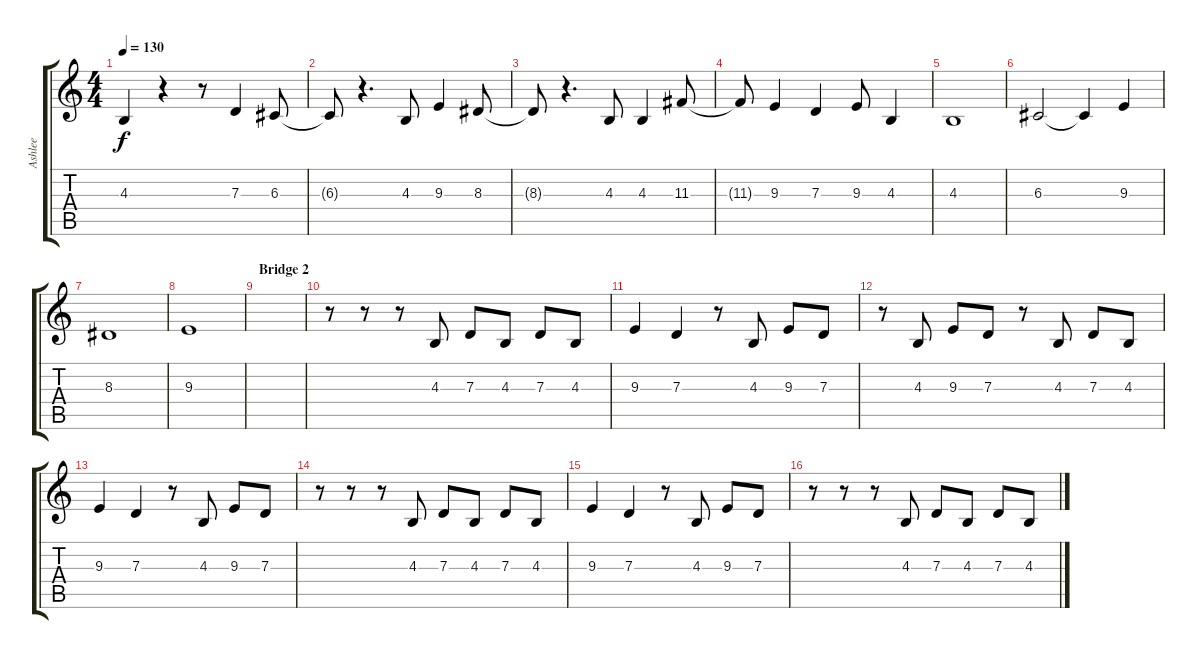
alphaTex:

\track ("Ashlee" "Ashlee") {instrument lead2sawtooth}
\staff {score tabs}
\tuning (E4 B3 G3 D3 A2 E2) {hide}
\ts (4 4)
\tempo 130
\clef g2
\ks c
4.3.4{dy f} r.4 r.8 7.3.4 6.3.8 |
6.3{t}.8 r.4{d} 4.3.8 9.3.4 8.3.8 |
8.3{t}.8 r.4{d} 4.3.8 4.3.4 11.3.8 |
11.3{t}.8 9.3.4 7.3.4 9.3.8 4.3.4 |
4.3.1 |
6.3.2 6.3{t}.4 9.3.4 |
8.3.1 |
9.3.1 |
\section ("" "Bridge 2")
|
r.8 r.8 r.8 4.3.8 7.3.8 4.3.8 7.3.8 4.3.8 |
9.3.4 7.3.4 r.8 4.3.8 9.3.8 7.3.8 |
r.8 4.3.8 9.3.8 7.3.8 r.8 4.3.8 7.3.8 4.3.8 |
9.3.4 7.3.4 r.8 4.3.8 9.3.8 7.3.8 |
r.8 r.8 r.8 4.3.8 7.3.8 4.3.8 7.3.8 4.3.8 |
9.3.4 7.3.4 r.8 4.3.8 9.3.8 7.3.8 |
r.8 r.8 r.8 4.3.8 7.3.8 4.3.8 7.3.8 4.3.8
